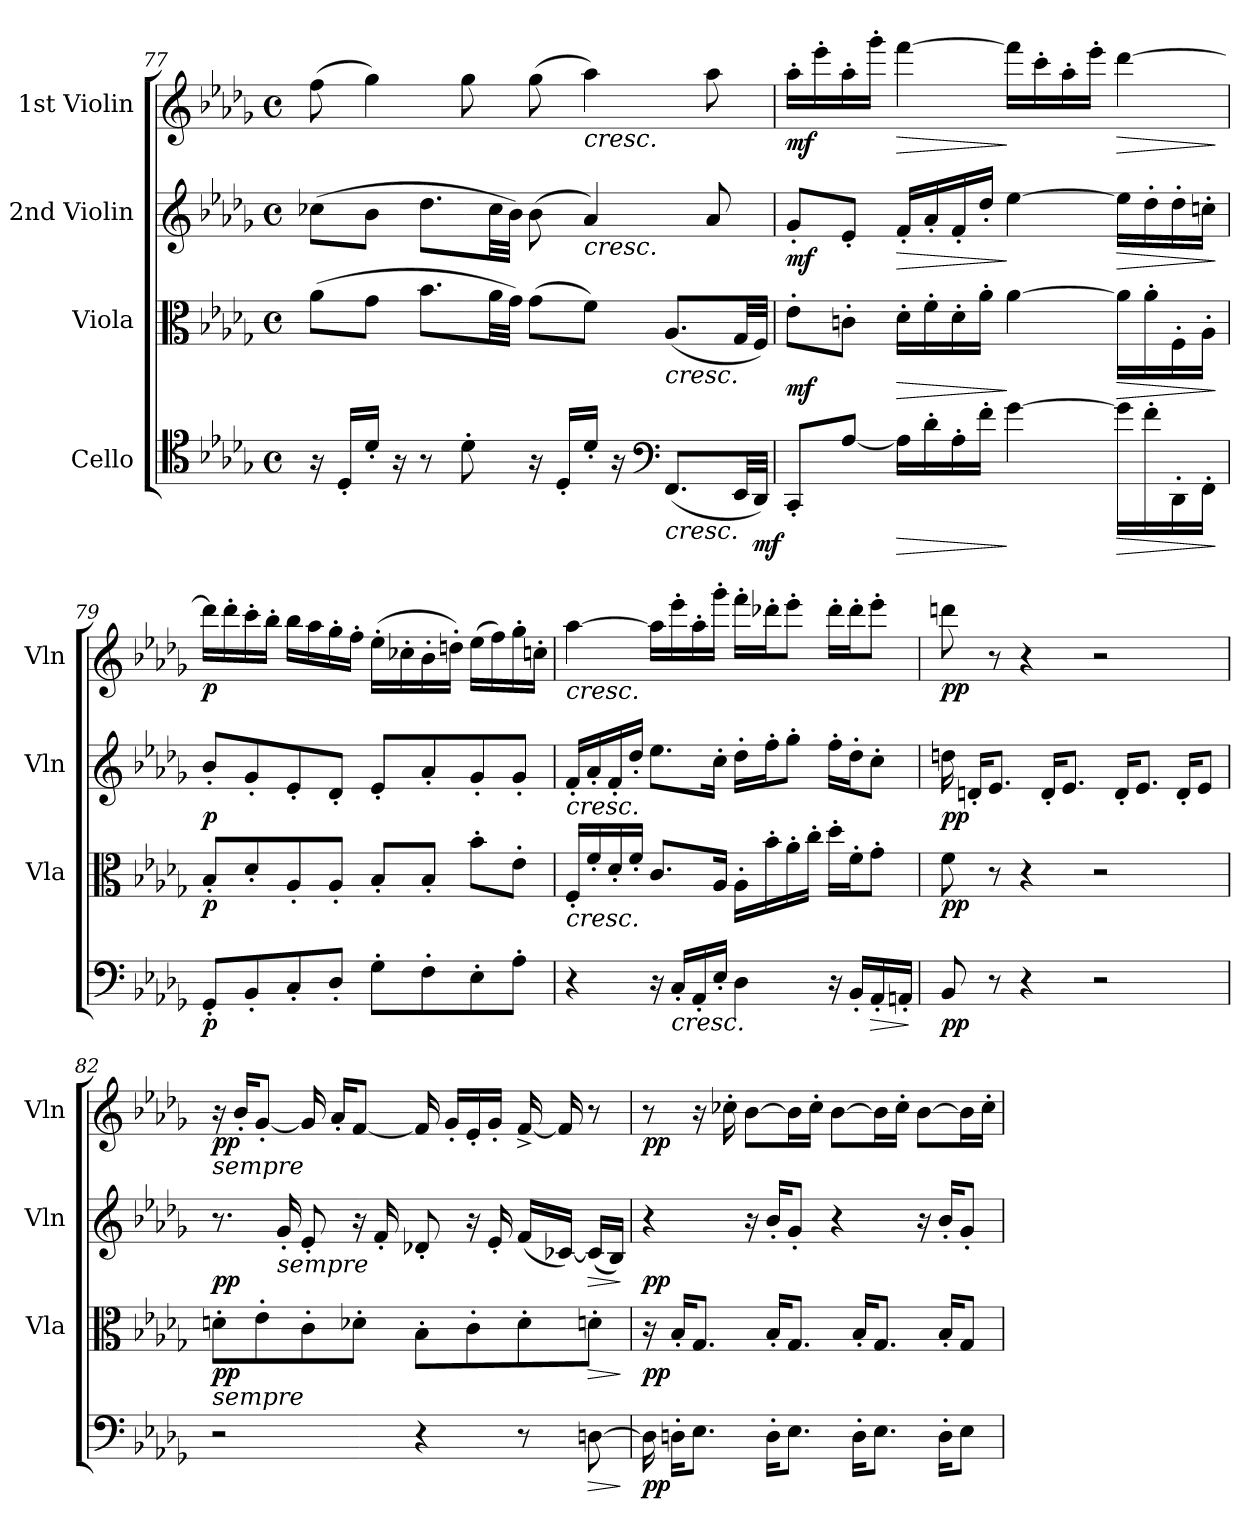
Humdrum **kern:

**kern	**dynam	**kern	**dynam	**kern	**dynam	**kern	**dynam
*part4	*part4	*part3	*part3	*part2	*part2	*part1	*part1
*staff4	*staff4	*staff3	*staff3	*staff2	*staff2	*staff1	*staff1
*I"Cello	*	*I"Viola	*	*I"2nd Violin	*	*I"1st Violin	*
*	*	*I'Vla	*	*I'Vln	*	*I'Vln	*
*clefC4	*	*clefC3	*	*clefG2	*	*clefG2	*
*k[b-e-a-d-g-]	*	*k[b-e-a-d-g-]	*	*k[b-e-a-d-g-]	*	*k[b-e-a-d-g-]	*
*D-:	*	*D-:	*	*D-:	*	*D-:	*
*M4/4	*	*M4/4	*	*M4/4	*	*M4/4	*
*met(c)	*	*met(c)	*	*met(c)	*	*met(c)	*
=77	=77	=77	=77	=77	=77	=77	=77
16r	.	(8a-L	.	(8cc-XL	.	(8ff	.
16D-'LL	.	.	.	.	.	.	.
16d-'JJ	.	8g-J	.	8b-J	.	4gg-)	.
16r	.	.	.	.	.	.	.
8r	.	8.b-L	.	8.dd-L	.	.	.
8d-'	.	.	.	.	.	8gg-	.
.	.	32a-LL	.	32cc-LL	.	.	.
.	.	32g-JJJ)	.	32b-JJJ)	.	.	.
16r	.	(8g-L	.	(8b-	.	(8gg-	.
16D-'LL	.	.	.	.	.	.	.
!	!	!	!	!	!	!LO:TX:b:i:t=cresc.	!
!	!	!	!	!LO:TX:b:i:t=cresc.	!	!	!
16d-'JJ	.	8fJ)	.	4a-)	.	4aa-)	.
16r	.	.	.	.	.	.	.
*clefF4	*	*	*	*	*	*	*
!	!	!LO:TX:b:i:t=cresc.	!	!	!	!	!
!LO:TX:b:i:t=cresc.	!	!	!	!	!	!	!
(8.FFL	.	(8.A-L	.	.	.	.	.
.	.	.	.	8a-	.	8aa-	.
32EE-LL	.	32G-LL	.	.	.	.	.
32DD-JJJ)	mf	32FJJJ)	.	.	.	.	.
=78	=78	=78	=78	=78	=78	=78	=78
8CC'L	.	8e-'L	mf	8g-'L	mf	16aa-'LL	mf
.	.	.	.	.	.	16eee-'	.
[8A-J	.	8cn'J	.	8e-'J	.	16aa-'	.
.	.	.	.	.	.	16ggg-'JJ	.
!	!LO:HP:b	!	!LO:HP:b	!	!LO:HP:b	!	!LO:HP:b
16A-LL]	>	16d-'LL	>	16f'LL	>	[4fff	>
16d-'	.	16f'	.	16a-'	.	.	.
16A-'	.	16d-'	.	16f'	.	.	.
16f'JJ	.	16a-'JJ	.	16dd-'JJ	.	.	.
[4g-	]	[4a-	]	[4ee-	]	16fffLL]	]
.	.	.	.	.	.	16ccc'	.
.	.	.	.	.	.	16aa-'	.
.	.	.	.	.	.	16eee-'JJ	.
!	!LO:HP:b	!	!LO:HP:b	!	!LO:HP:b	!	!LO:HP:b
16g-LL]	>	16a-LL]	>	16ee-LL]	>	[4ddd-	>
16f'	.	16a-'	.	16dd-'	.	.	.
16DD-'	.	16F'	.	16dd-'	.	.	.
16FF'JJ	.	16A-'JJ	.	16ccn'JJ	.	.	.
.	]	.	]	.	]	.	]
=79	=79	=79	=79	=79	=79	=79	=79
8GG-'L	p	8B-'L	p	8b-'L	p	16ddd-LL]	p
.	.	.	.	.	.	16ddd-'	.
8BB-'	.	8d-'	.	8g-'	.	16ccc'	.
.	.	.	.	.	.	16bb-'JJ	.
8C'	.	8A-'	.	8e-'	.	16bb-LL	.
.	.	.	.	.	.	16aa-	.
8D-'J	.	8A-'J	.	8d-'J	.	16gg-'	.
.	.	.	.	.	.	16ff'JJ	.
8G-'L	.	8B-'L	.	8e-'L	.	(16ee-'LL	.
.	.	.	.	.	.	16cc-X'	.
8F'	.	8B-'J	.	8a-'	.	16b-'	.
.	.	.	.	.	.	16ddn'JJ)	.
8E-'	.	8b-'L	.	8g-'	.	(16ee-LL	.
.	.	.	.	.	.	16ff)	.
8A-'J	.	8e-'J	.	8g-'J	.	16gg-'	.
.	.	.	.	.	.	16ccn'JJ	.
=80	=80	=80	=80	=80	=80	=80	=80
!	!	!	!	!	!	!LO:TX:b:i:t=cresc.	!
!	!	!	!	!LO:TX:b:i:t=cresc.	!	!	!
!	!	!LO:TX:b:i:t=cresc.	!	!	!	!	!
4r	.	16F'LL	.	16f'LL	.	[4aa-	.
.	.	16f'	.	16a-'	.	.	.
.	.	16d-'	.	16f'	.	.	.
.	.	16f'JJ	.	16dd-'JJ	.	.	.
16r	.	8.cL	.	8.ee-L	.	16aa-LL]	.
!LO:TX:b:i:t=cresc.	!	!	!	!	!	!	!
16C'LL	.	.	.	.	.	16eee-'	.
16AA-'	.	.	.	.	.	16aa-'	.
16E-'JJ	.	16A-Jk	.	16cc'Jk	.	16ggg-'JJ	.
4D-	.	16A-'LL	.	16dd-'LL	.	16fff'LL	.
.	.	16b-'	.	16ff'J	.	16ddd-X'J	.
.	.	16a-'	.	8gg-'J	.	8eee-'J	.
.	.	16cc'JJ	.	.	.	.	.
16r	.	16dd-'LL	.	16ff'LL	.	16ddd-'LL	.
16BB-'LL	.	16f'J	.	16dd-'J	.	16ddd-'J	.
!	!LO:HP:b	!	!	!	!	!	!
16AA-'	>	8g-'J	.	8cc'J	.	8eee-'J	.
16AAn'JJ	.	.	.	.	.	.	.
.	]	.	.	.	.	.	.
=81	=81	=81	=81	=81	=81	=81	=81
8BB-	pp	8f	pp	16ddn	pp	8dddn	pp
.	.	.	.	16dn'KL	.	.	.
8r	.	8r	.	8.e-J	.	8r	.
4r	.	4r	.	.	.	4r	.
.	.	.	.	16d'KL	.	.	.
.	.	.	.	8.e-J	.	.	.
2r	.	2r	.	.	.	2r	.
.	.	.	.	16d'KL	.	.	.
.	.	.	.	8.e-J	.	.	.
.	.	.	.	16d'KL	.	.	.
.	.	.	.	8e-J	.	.	.
=82	=82	=82	=82	=82	=82	=82	=82
!	!	!	!	!	!	!LO:TX:b:i:t=sempre	!
!	!	!LO:TX:b:i:t=sempre	!	!	!	!	!
2r	.	8dn'L	pp	8.r	pp	16r	pp
.	.	.	.	.	.	16b-'KL	.
.	.	8e-'	.	.	.	[8g-'J	.
!	!	!	!	!LO:TX:b:i:t=sempre	!	!	!
.	.	.	.	16g-'	.	.	.
.	.	8c'	.	8e-'	.	16g-]	.
.	.	.	.	.	.	16a-'KL	.
.	.	8d-X'J	.	16r	.	[8fJ	.
.	.	.	.	16f'	.	.	.
4r	.	8B-'L	.	8d-X'	.	16f]	.
.	.	.	.	.	.	16g-'LL	.
.	.	8c'	.	16r	.	16e-'	.
.	.	.	.	16e-'	.	16g-'JJ	.
8r	.	8d-'	.	(16fLL	.	[16f^	.
.	.	.	.	[16c-XJJ)	.	16f]	.
!	!LO:HP:b	!	!LO:HP:b	!	!LO:HP:b	!	!
[8Dn	>	8dn'J	>	(16c-LL]	>	8r	.
.	.	.	.	16B-JJ)	.	.	.
.	]	.	]	.	]	.	.
=83	=83	=83	=83	=83	=83	=83	=83
16D]	pp	16r	pp	4r	pp	8r	pp
16Dn'KL	.	16B-'KL	.	.	.	.	.
8.E-J	.	8.G-J	.	.	.	16r	.
.	.	.	.	.	.	16cc-X'	.
.	.	.	.	16r	.	[8b-L	.
16D'KL	.	16B-'KL	.	16b-'KL	.	.	.
8.E-J	.	8.G-J	.	8g-'J	.	16b-L]	.
.	.	.	.	.	.	16cc-'JJ	.
.	.	.	.	4r	.	[8b-L	.
16D'KL	.	16B-'KL	.	.	.	.	.
8.E-J	.	8.G-J	.	.	.	16b-L]	.
.	.	.	.	.	.	16cc-'JJ	.
.	.	.	.	16r	.	[8b-L	.
16D'KL	.	16B-'KL	.	16b-'KL	.	.	.
8E-J	.	8G-J	.	8g-'J	.	16b-L]	.
.	.	.	.	.	.	16cc-'JJ	.
=	=	=	=	=	=	=	=
*-	*-	*-	*-	*-	*-	*-	*-
